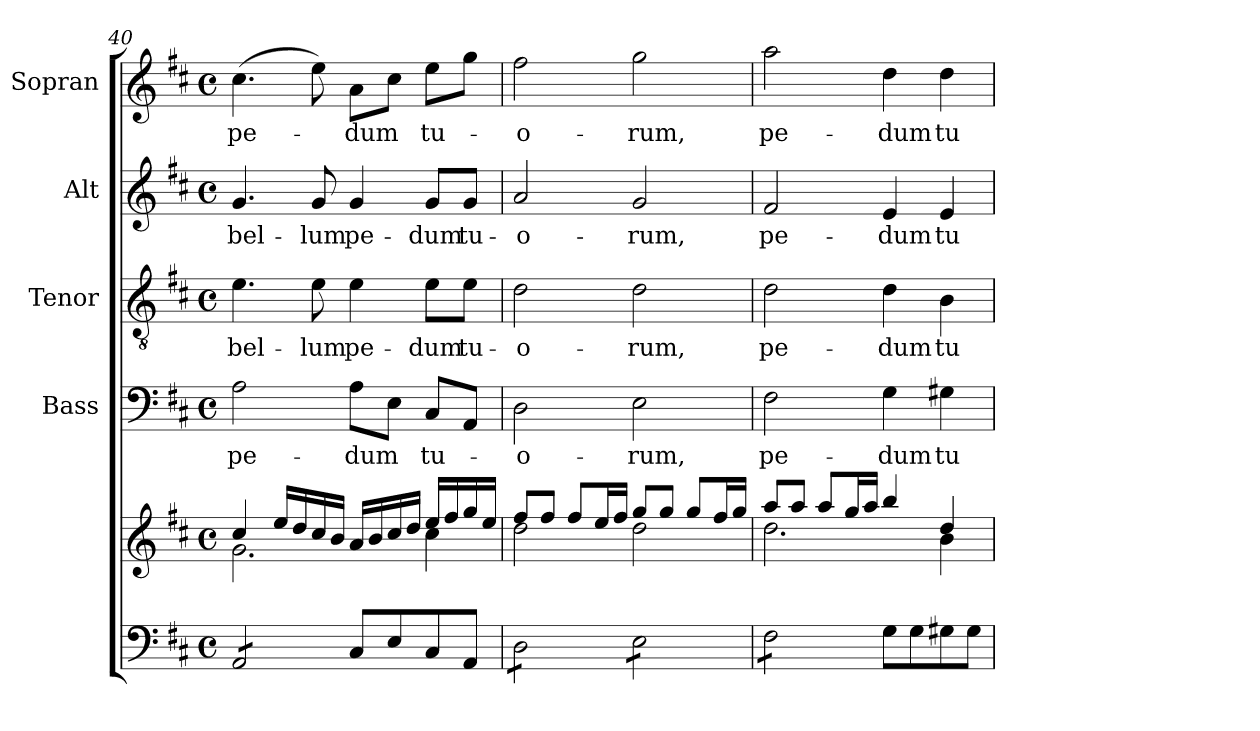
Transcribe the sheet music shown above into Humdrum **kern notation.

**kern	**kern	**kern	**text	**kern	**text	**kern	**text	**kern	**text
*part5	*part5	*part4	*part4	*part3	*part3	*part2	*part2	*part1	*part1
*staff6	*staff5	*staff4	*staff4	*staff3	*staff3	*staff2	*staff2	*staff1	*staff1
*	*	*I"Bass	*	*I"Tenor	*	*I"Alt	*	*I"Sopran	*
*	*	*I'B.	*	*I'T.	*	*I'A.	*	*I'S.	*
*clefF4	*clefG2	*clefF4	*	*clefGv2	*	*clefG2	*	*clefG2	*
*k[f#c#]	*k[f#c#]	*k[f#c#]	*	*k[f#c#]	*	*k[f#c#]	*	*k[f#c#]	*
*D:	*D:	*D:	*	*D:	*	*D:	*	*D:	*
*M4/4	*M4/4	*M4/4	*	*M4/4	*	*M4/4	*	*M4/4	*
*met(c)	*met(c)	*met(c)	*	*met(c)	*	*met(c)	*	*met(c)	*
=40	=40	=40	=40	=40	=40	=40	=40	=40	=40
*	*^	*	*	*	*	*	*	*	*
!	!	!	!	!LO:LY:b	!	!LO:LY:b	!	!LO:LY:b	!	!LO:LY:b
*tremolo	*	*	*	*	*	*	*	*	*	*
8AA/L	4cc#/	2.g\	2A\	pe-	4.e\	-bel-	4.g/	-bel-	(>4.cc#\	pe-
8AA/	.	.	.	.	.	.	.	.	.	.
8AA/	16ee/LL	.	.	.	.	.	.	.	.	.
.	16dd/	.	.	.	.	.	.	.	.	.
!	!	!	!	!	!	!LO:LY:b	!	!LO:LY:b	!	!
8AA/J	16cc#/	.	.	.	8e\	-lum	8g/	-lum	8ee\)	.
*Xtremolo	*	*	*	*	*	*	*	*	*	*
.	16b/JJ	.	.	.	.	.	.	.	.	.
!	!	!	!	!LO:LY:b	!	!LO:LY:b	!	!LO:LY:b	!	!LO:LY:b
8C#/L	16a/LL	.	8A\L	-dum	4e\	pe-	4g/	pe-	8a\L	-dum
.	16b/	.	.	.	.	.	.	.	.	.
8E/	16cc#/	.	8E\J	.	.	.	.	.	8cc#\J	.
.	16dd/JJ	.	.	.	.	.	.	.	.	.
!	!	!	!	!LO:LY:b	!	!LO:LY:b	!	!LO:LY:b	!	!LO:LY:b
8C#/	16ee/LL	4cc#\	8C#/L	tu-	8e\L	-dum	8g/L	-dum	8ee\L	tu-
.	16ff#/	.	.	.	.	.	.	.	.	.
!	!	!	!	!	!	!LO:LY:b	!	!LO:LY:b	!	!
8AA/J	16gg/	.	8AA/J	.	8e\J	tu-	8g/J	tu-	8gg\J	.
.	16ee/JJ	.	.	.	.	.	.	.	.	.
=41	=41	=41	=41	=41	=41	=41	=41	=41	=41	=41
!	!	!	!	!LO:LY:b	!	!LO:LY:b	!	!LO:LY:b	!	!LO:LY:b
*tremolo	*	*	*	*	*	*	*	*	*	*
8D\L	8ff#/L	2dd\	2D\	-o-	2d\	-o-	2a/	-o-	2ff#\	-o-
8D\	8ff#/J	.	.	.	.	.	.	.	.	.
8D\	8ff#/L	.	.	.	.	.	.	.	.	.
8D\J	16ee/L	.	.	.	.	.	.	.	.	.
.	16ff#/JJ	.	.	.	.	.	.	.	.	.
!	!	!	!	!LO:LY:b	!	!LO:LY:b	!	!LO:LY:b	!	!LO:LY:b
8E\L	8gg/L	2dd\	2E\	-rum,	2d\	-rum,	2g/	-rum,	2gg\	-rum,
8E\	8gg/J	.	.	.	.	.	.	.	.	.
8E\	8gg/L	.	.	.	.	.	.	.	.	.
8E\J	16ff#/L	.	.	.	.	.	.	.	.	.
.	16gg/JJ	.	.	.	.	.	.	.	.	.
!!LO:PB:g=z
=42	=42	=42	=42	=42	=42	=42	=42	=42	=42	=42
!	!	!	!	!LO:LY:b	!	!LO:LY:b	!	!LO:LY:b	!	!LO:LY:b
8F#\L	8aa/L	2.dd\	2F#\	pe-	2d\	pe-	2f#/	pe-	2aa\	pe-
8F#\	8aa/J	.	.	.	.	.	.	.	.	.
8F#\	8aa/L	.	.	.	.	.	.	.	.	.
8F#\J	16gg/L	.	.	.	.	.	.	.	.	.
*Xtremolo	*	*	*	*	*	*	*	*	*	*
.	16aa/JJ	.	.	.	.	.	.	.	.	.
!	!	!	!	!LO:LY:b	!	!LO:LY:b	!	!LO:LY:b	!	!LO:LY:b
8G\L	4bb/	.	4G\	-dum	4d\	-dum	4e/	-dum	4dd\	-dum
8G\	.	.	.	.	.	.	.	.	.	.
!	!	!	!	!LO:LY:b	!	!LO:LY:b	!	!LO:LY:b	!	!LO:LY:b
8G#X\	4dd/	4b\	4G#X\	tu-	4B\	tu-	4e/	tu-	4dd\	tu-
8G#\J	.	.	.	.	.	.	.	.	.	.
*	*v	*v	*	*	*	*	*	*	*	*
=	=	=	=	=	=	=	=	=	=
*-	*-	*-	*-	*-	*-	*-	*-	*-	*-
